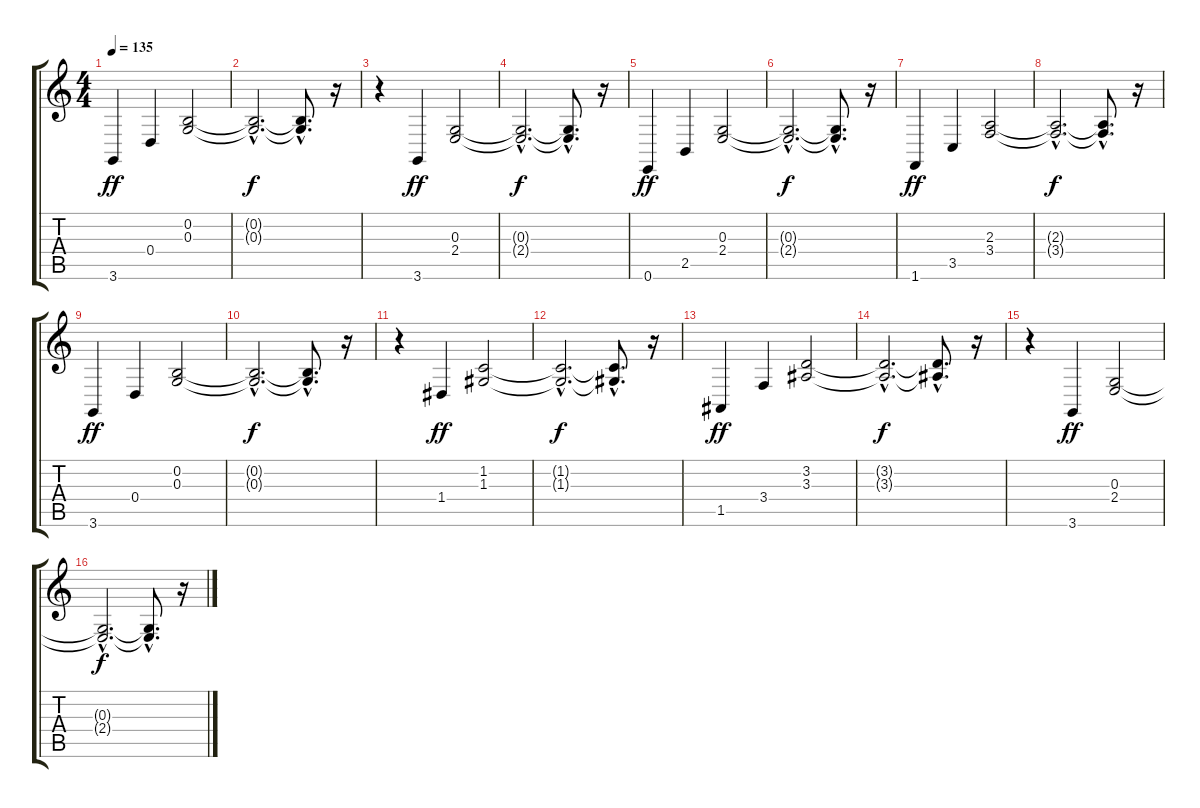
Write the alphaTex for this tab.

\track "" {instrument synthstrings1}
\staff {score tabs}
\tuning (E4 B3 G3 D3 A2 E2) {hide}
\ts (4 4)
\tempo 135
\clef g2
\ks c
3.6.4{dy ff} 0.4.4 (0.2 0.3).2 |
(0.2{hac t} 0.3{hac t}).2{d dy f} (0.2{hac t} 0.3{hac t}).8{d} r.16 |
r.4 3.6.4{dy ff} (0.3 2.4).2 |
(0.3{hac t} 2.4{hac t}).2{d dy f} (0.3{hac t} 2.4{hac t}).8{d} r.16 |
0.6.4{dy ff} 2.5.4 (0.3 2.4).2 |
(0.3{hac t} 2.4{hac t}).2{d dy f} (0.3{hac t} 2.4{hac t}).8{d} r.16 |
1.6.4{dy ff} 3.5.4 (2.3 3.4).2 |
(2.3{hac t} 3.4{hac t}).2{d dy f} (2.3{hac t} 3.4{hac t}).8{d} r.16 |
3.6.4{dy ff} 0.4.4 (0.2 0.3).2 |
(0.2{hac t} 0.3{hac t}).2{d dy f} (0.2{hac t} 0.3{hac t}).8{d} r.16 |
r.4 1.4.4{dy ff} (1.2 1.3).2 |
(1.2{hac t} 1.3{hac t}).2{d dy f} (1.2{hac t} 1.3{hac t}).8{d} r.16 |
1.5.4{dy ff} 3.4.4 (3.2 3.3).2 |
(3.2{hac t} 3.3{hac t}).2{d dy f} (3.2{hac t} 3.3{hac t}).8{d} r.16 |
r.4 3.6.4{dy ff} (0.3 2.4).2 |
(0.3{hac t} 2.4{hac t}).2{d dy f} (0.3{hac t} 2.4{hac t}).8{d} r.16
